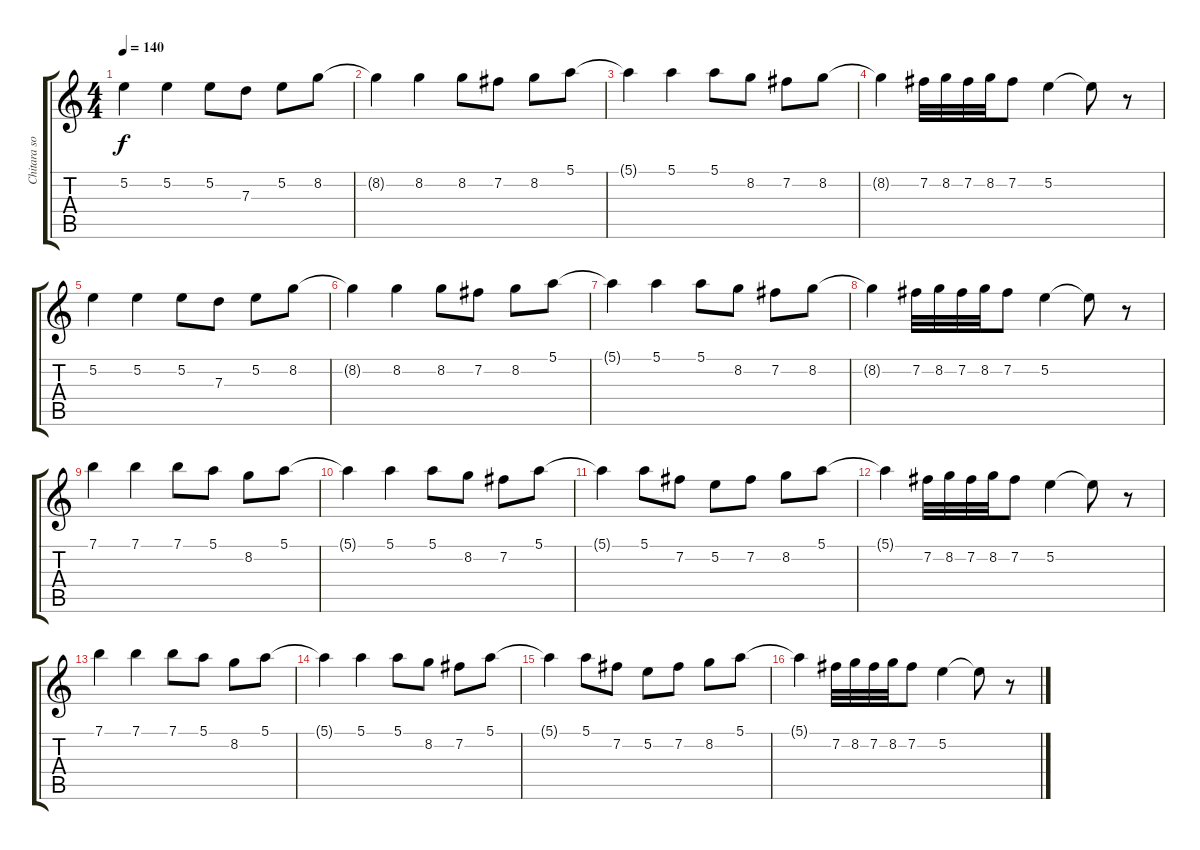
\track ("Chitara solo" "Chitara so") {instrument overdrivenguitar}
\staff {score tabs}
\tuning (E4 B3 G3 D3 A2 E2) {hide}
\ts (4 4)
\tempo 140
\clef g2
\ks c
5.2.4{dy f} 5.2.4 5.2.8 7.3.8 5.2.8 8.2.8 |
8.2{t}.4 8.2.4 8.2.8 7.2.8 8.2.8 5.1.8 |
5.1{t}.4 5.1.4 5.1.8 8.2.8 7.2.8 8.2.8 |
8.2{t}.4 7.2.32 8.2.32 7.2.32 8.2.32 7.2.8 5.2.4 5.2{t}.8 r.8 |
5.2.4 5.2.4 5.2.8 7.3.8 5.2.8 8.2.8 |
8.2{t}.4 8.2.4 8.2.8 7.2.8 8.2.8 5.1.8 |
5.1{t}.4 5.1.4 5.1.8 8.2.8 7.2.8 8.2.8 |
8.2{t}.4 7.2.32 8.2.32 7.2.32 8.2.32 7.2.8 5.2.4 5.2{t}.8 r.8 |
7.1.4 7.1.4 7.1.8 5.1.8 8.2.8 5.1.8 |
5.1{t}.4 5.1.4 5.1.8 8.2.8 7.2.8 5.1.8 |
5.1{t}.4 5.1.8 7.2.8 5.2.8 7.2.8 8.2.8 5.1.8 |
5.1{t}.4 7.2.32 8.2.32 7.2.32 8.2.32 7.2.8 5.2.4 5.2{t}.8 r.8 |
7.1.4 7.1.4 7.1.8 5.1.8 8.2.8 5.1.8 |
5.1{t}.4 5.1.4 5.1.8 8.2.8 7.2.8 5.1.8 |
5.1{t}.4 5.1.8 7.2.8 5.2.8 7.2.8 8.2.8 5.1.8 |
5.1{t}.4 7.2.32 8.2.32 7.2.32 8.2.32 7.2.8 5.2.4 5.2{t}.8 r.8
